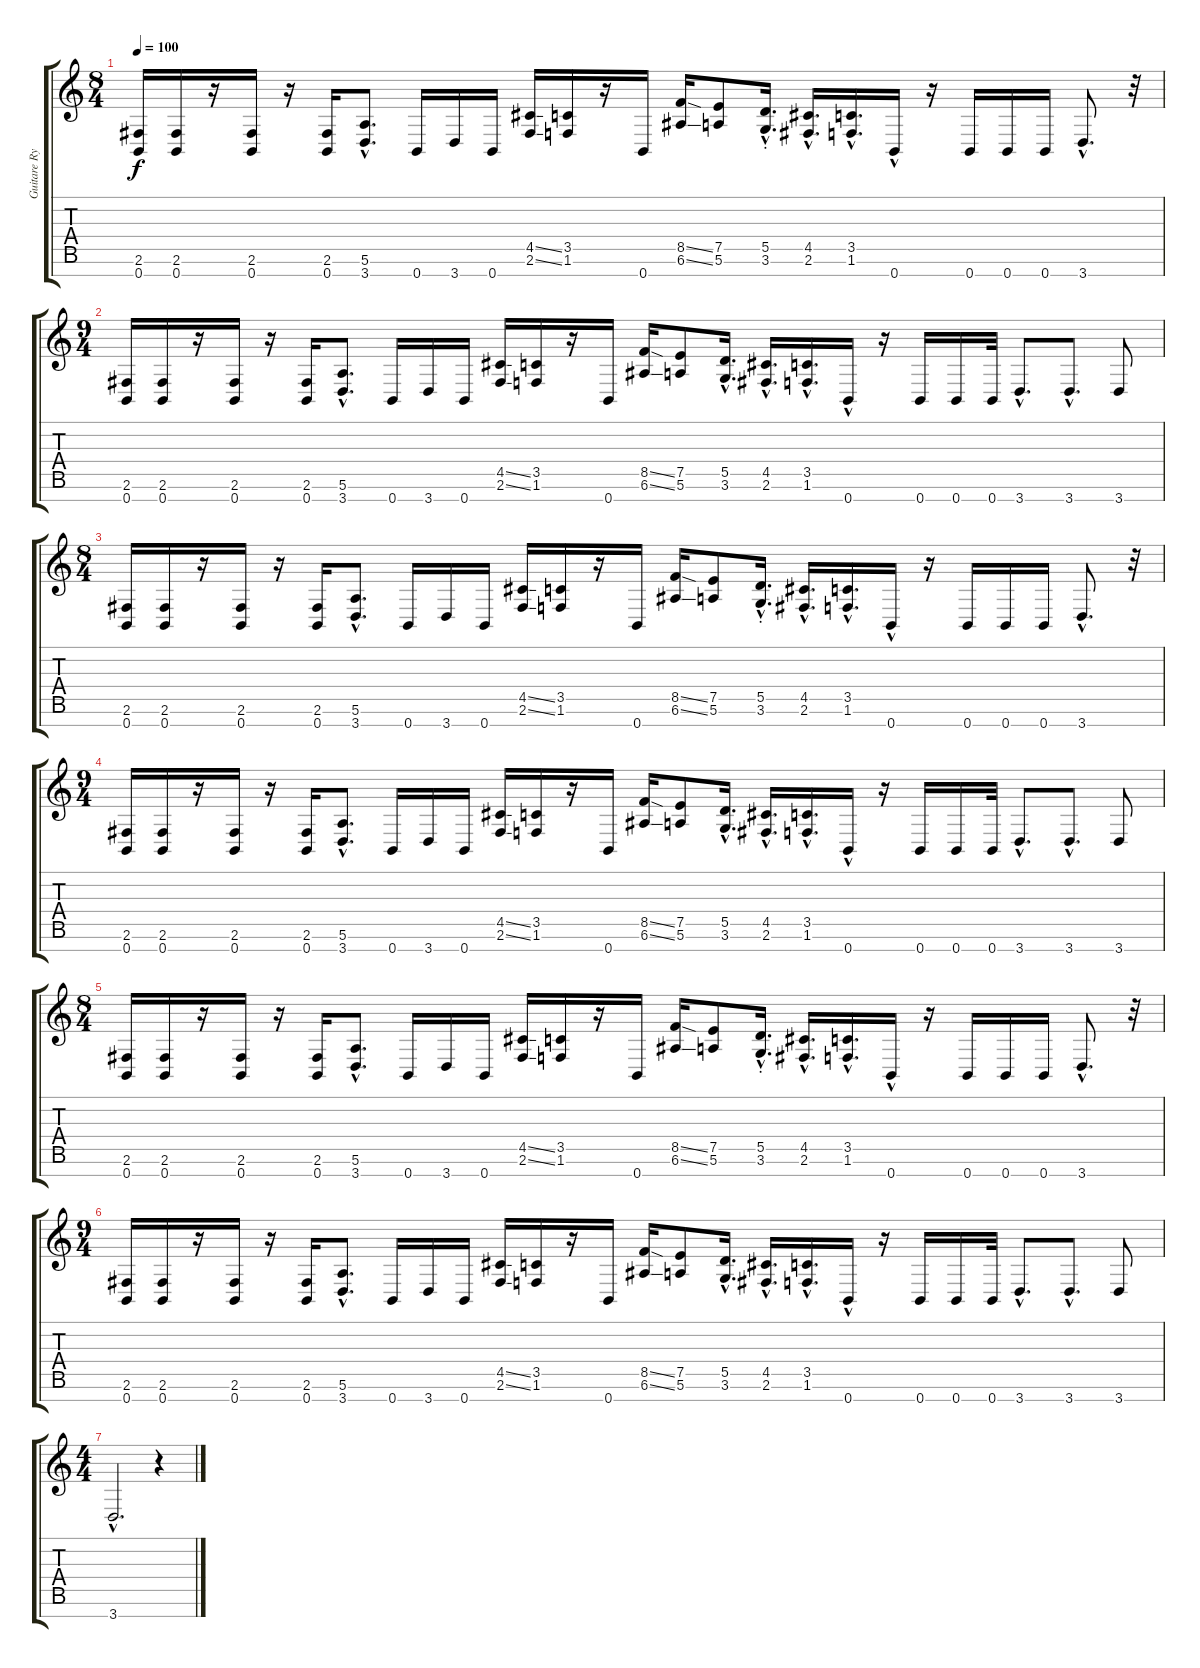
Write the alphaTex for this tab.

\track ("Guitare Rythmique" "Guitare Ry") {instrument distortionguitar}
\staff {score tabs}
\tuning (E4 B3 G3 D3 A2 E2 B1) {hide}
\ts (8 4)
\tempo 100
\clef g2
\ks c
(2.6 0.7).16{dy f} (2.6 0.7).16 r.16 (2.6 0.7).16 r.16 (2.6 0.7).16 (5.6{hac} 3.7{hac}).8{d} 0.7.16 3.7.16 0.7.16 (4.5{ss} 2.6{ss}).16 (3.5 1.6).16 r.16 0.7.16 (8.5{ss} 6.6{ss}).16 (7.5 5.6).8 (5.5{hac} 3.6{hac st}).16{d} (4.5{hac} 2.6{hac}).16{d} (3.5{hac} 1.6{hac}).16{d} 0.7{hac}.16 r.16 0.7.16 0.7.16 0.7.16 3.7{hac}.8{d} r.32 |
\ts (9 4)
(2.6 0.7).16 (2.6 0.7).16 r.16 (2.6 0.7).16 r.16 (2.6 0.7).16 (5.6{hac} 3.7{hac}).8{d} 0.7.16 3.7.16 0.7.16 (4.5{ss} 2.6{ss}).16 (3.5 1.6).16 r.16 0.7.16 (8.5{ss} 6.6{ss}).16 (7.5 5.6).8 (5.5{hac} 3.6{hac}).16{d} (4.5{hac} 2.6{hac}).16{d} (3.5{hac} 1.6{hac}).16{d} 0.7{hac}.16 r.16 0.7.16 0.7.16 0.7.32 3.7{hac}.8{d} 3.7{hac}.8{d} 3.7.8 |
\ts (8 4)
(2.6 0.7).16 (2.6 0.7).16 r.16 (2.6 0.7).16 r.16 (2.6 0.7).16 (5.6{hac} 3.7{hac}).8{d} 0.7.16 3.7.16 0.7.16 (4.5{ss} 2.6{ss}).16 (3.5 1.6).16 r.16 0.7.16 (8.5{ss} 6.6{ss}).16 (7.5 5.6).8 (5.5{hac} 3.6{hac st}).16{d} (4.5{hac} 2.6{hac}).16{d} (3.5{hac} 1.6{hac}).16{d} 0.7{hac}.16 r.16 0.7.16 0.7.16 0.7.16 3.7{hac}.8{d} r.32 |
\ts (9 4)
(2.6 0.7).16 (2.6 0.7).16 r.16 (2.6 0.7).16 r.16 (2.6 0.7).16 (5.6{hac} 3.7{hac}).8{d} 0.7.16 3.7.16 0.7.16 (4.5{ss} 2.6{ss}).16 (3.5 1.6).16 r.16 0.7.16 (8.5{ss} 6.6{ss}).16 (7.5 5.6).8 (5.5{hac} 3.6{hac}).16{d} (4.5{hac} 2.6{hac}).16{d} (3.5{hac} 1.6{hac}).16{d} 0.7{hac}.16 r.16 0.7.16 0.7.16 0.7.32 3.7{hac}.8{d} 3.7{hac}.8{d} 3.7.8 |
\ts (8 4)
(2.6 0.7).16 (2.6 0.7).16 r.16 (2.6 0.7).16 r.16 (2.6 0.7).16 (5.6{hac} 3.7{hac}).8{d} 0.7.16 3.7.16 0.7.16 (4.5{ss} 2.6{ss}).16 (3.5 1.6).16 r.16 0.7.16 (8.5{ss} 6.6{ss}).16 (7.5 5.6).8 (5.5{hac} 3.6{hac st}).16{d} (4.5{hac} 2.6{hac}).16{d} (3.5{hac} 1.6{hac}).16{d} 0.7{hac}.16 r.16 0.7.16 0.7.16 0.7.16 3.7{hac}.8{d} r.32 |
\ts (9 4)
(2.6 0.7).16 (2.6 0.7).16 r.16 (2.6 0.7).16 r.16 (2.6 0.7).16 (5.6{hac} 3.7{hac}).8{d} 0.7.16 3.7.16 0.7.16 (4.5{ss} 2.6{ss}).16 (3.5 1.6).16 r.16 0.7.16 (8.5{ss} 6.6{ss}).16 (7.5 5.6).8 (5.5{hac} 3.6{hac}).16{d} (4.5{hac} 2.6{hac}).16{d} (3.5{hac} 1.6{hac}).16{d} 0.7{hac}.16 r.16 0.7.16 0.7.16 0.7.32 3.7{hac}.8{d} 3.7{hac}.8{d} 3.7.8 |
\ts (4 4)
3.7{hac}.2{d} r.4
